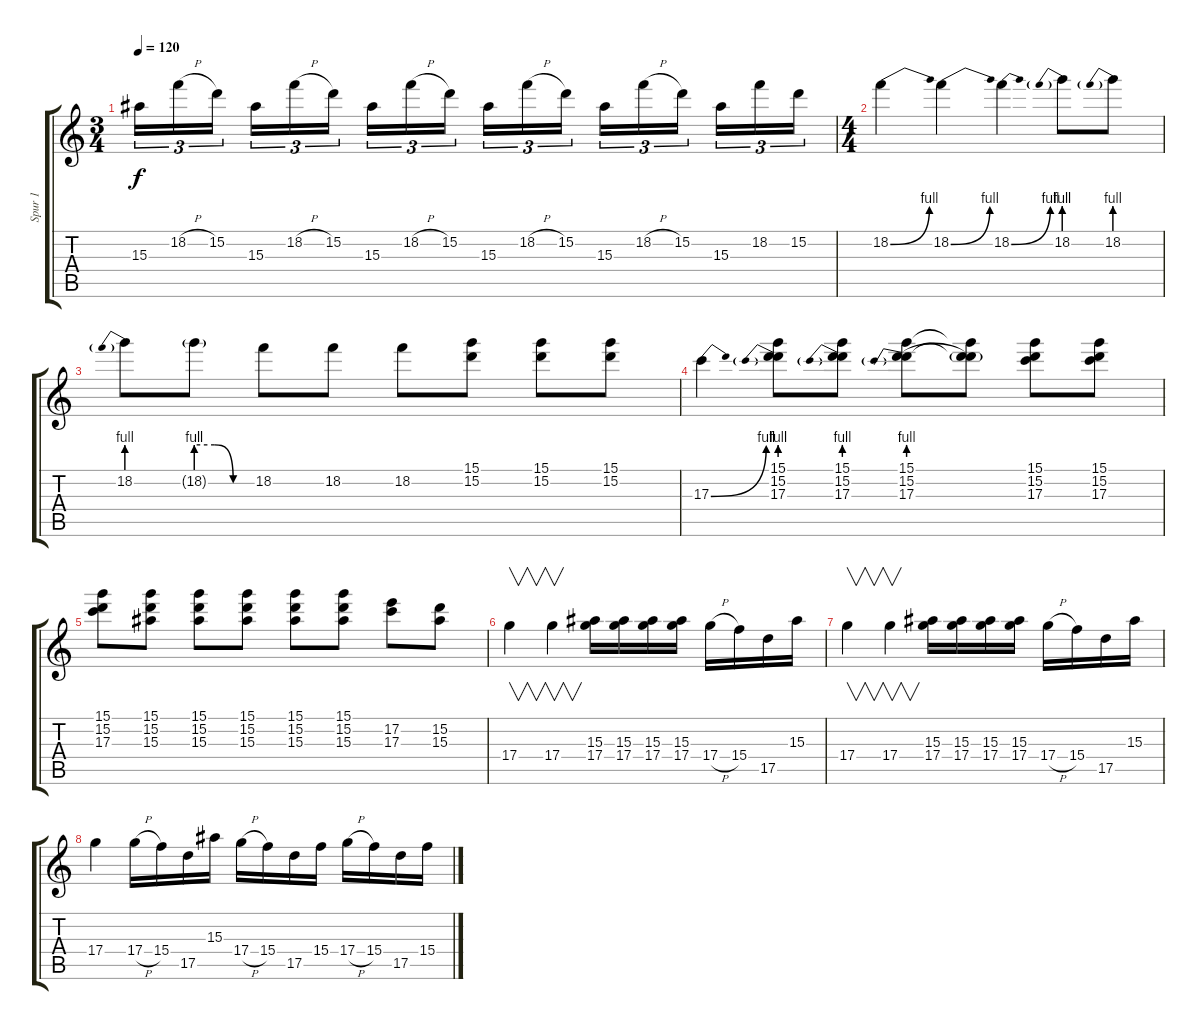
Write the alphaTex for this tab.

\track ("Spur 1" "Spur 1") {instrument overdrivenguitar}
\staff {score tabs}
\tuning (E4 B3 G3 D3 A2 E2) {hide}
\ts (3 4)
\tempo 120
\clef g2
\ks c
15.3.16{tu (3 2) dy f} 18.2{h}.16{tu (3 2)} 15.2.16{tu (3 2)} 15.3.16{tu (3 2)} 18.2{h}.16{tu (3 2)} 15.2.16{tu (3 2)} 15.3.16{tu (3 2)} 18.2{h}.16{tu (3 2)} 15.2.16{tu (3 2)} 15.3.16{tu (3 2)} 18.2{h}.16{tu (3 2)} 15.2.16{tu (3 2)} 15.3.16{tu (3 2)} 18.2{h}.16{tu (3 2)} 15.2.16{tu (3 2)} 15.3.16{tu (3 2)} 18.2.16{tu (3 2)} 15.2.16{tu (3 2)} |
\ts (4 4)
18.2{be (bend 0 0 60 4)}.4 18.2{be (bend 0 0 60 4)}.4 18.2{be (bend 0 0 60 4)}.4 18.2{be (prebend 0 4 60 4)}.8 18.2{be (prebend 0 4 60 4)}.8 |
18.2{be (prebend 0 4 60 4)}.8 18.2{be (custom 0 4 20 4 40 0 60 0) g}.8 18.2.8 18.2.8 18.2.8 (15.1 15.2).8 (15.1 15.2).8 (15.1 15.2).8 |
17.3{be (bend 0 0 60 4)}.4 (15.1 15.2 17.3{be (prebend 0 4 60 4)}).8 (15.1 15.2 17.3{be (prebend 0 4 60 4)}).8 (15.1 15.2 17.3{be (prebend 0 4 60 4)}).8 (15.1{t} 15.2{t} 17.3{t}).8 (15.1 15.2 17.3).8 (15.1 15.2 17.3).8 |
(15.1 15.2 17.3).8 (15.1 15.2 15.3).8 (15.1 15.2 15.3).8 (15.1 15.2 15.3).8 (15.1 15.2 15.3).8 (15.1 15.2 15.3).8 (17.2 17.3).8 (15.2 15.3).8 |
17.4.4{v} 17.4.4{v} (15.3 17.4).16 (15.3 17.4).16 (15.3 17.4).16 (15.3 17.4).16 17.4{h}.16 15.4.16 17.5.16 15.3.16 |
17.4.4{v} 17.4.4{v} (15.3 17.4).16 (15.3 17.4).16 (15.3 17.4).16 (15.3 17.4).16 17.4{h}.16 15.4.16 17.5.16 15.3.16 |
17.4.4 17.4{h}.16 15.4.16 17.5.16 15.3.16 17.4{h}.16 15.4.16 17.5.16 15.4.16 17.4{h}.16 15.4.16 17.5.16 15.4.16
